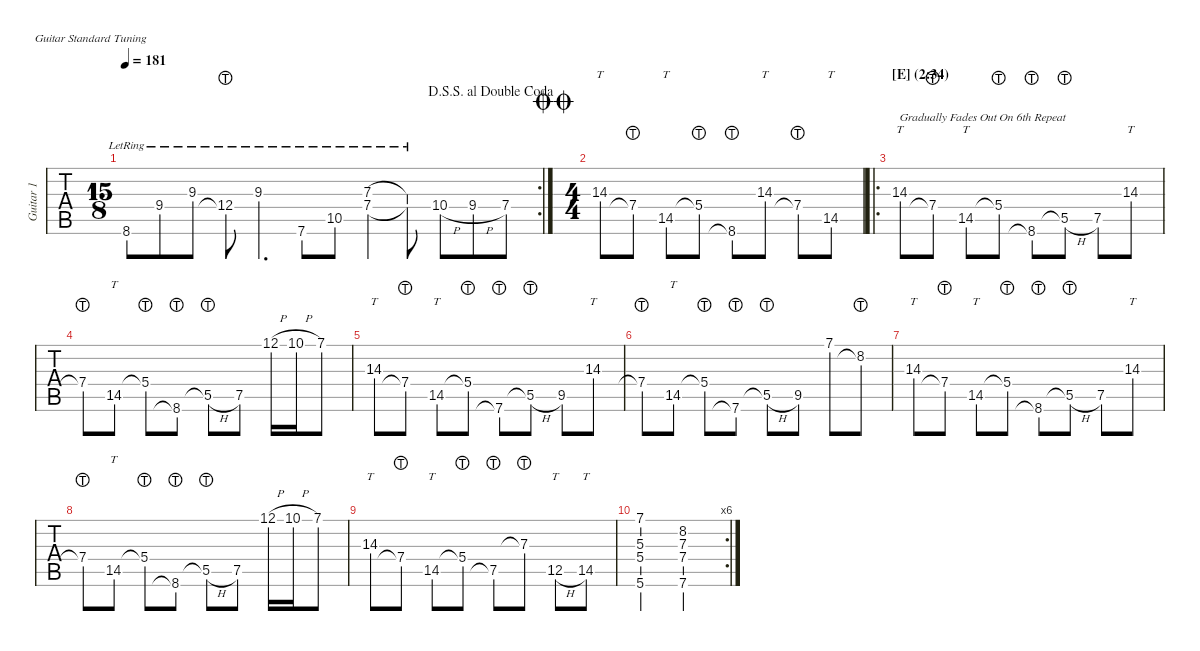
\defaultSystemsLayout 4
\hideDynamics
\bracketExtendMode nobrackets
\multiTrackTrackNamePolicy allsystems
\firstSystemTrackNameMode fullname
\otherSystemsTrackNameMode fullname
\otherSystemsTrackNameOrientation horizontal
\track ("Guitar 1" "Guitar 1") {instrument electricguitarclean}
\staff {tabs}
\tuning (E4 B3 G3 D3 A2 E2)
\rc 2
\ts (15 8)
\scale
0.980413
\jump dalsegnosegnoaldoublecoda
\tempo 181
\accidentals auto
\clef g2
\ottava regular
\simile none
\ks c
8.6{lr}.8{dy mf} 9.4{lr}.8 9.3{lr}.8 12.4{lht lr}.8 9.3{lr}.4{d} 7.6{lr}.8 10.5{lr}.8 (7.3{lr} 7.4{lr}).4 (7.3{lr t} 7.4{lr t}).8 10.4{h}.8 9.4{h}.8 7.4.8 |
\ts (4 4)
\scale
1.00075
\jump doublecoda
14.3.8{tt} 7.4{lht}.8 14.5.8{tt} 5.4{lht}.8 8.6{lht}.8 14.3.8{tt} 7.4{lht}.8 14.5.8{tt} |
\ro
\section ("E" "(2:34)")
\scale
1.00255 14.3.8{tt txt "Gradually Fades Out On 6th Repeat"} 7.4{lht}.8 14.5.8{tt} 5.4{lht}.8 8.6{lht}.8 5.5{h lht}.8 7.5.8 14.3.8{tt} |
\scale
0.996698 7.4{lht}.8 14.5.8{tt} 5.4{lht}.8 8.6{lht}.8 5.5{h lht}.8 7.5.8 12.1{h}.16 10.1{h}.16 7.1.8 |
\scale
1.01169 14.3.8{tt} 7.4{lht}.8 14.5.8{tt} 5.4{lht}.8 7.6{lht}.8 5.5{h lht}.8 9.5{acc #}.8 14.3.8{tt} |
\scale
0.993312 7.4{lht}.8 14.5.8{tt} 5.4{lht}.8 7.6{lht}.8 5.5{h lht}.8 9.5{acc #}.8 7.1.8 8.2{lht}.8 |
\scale
0.995002 14.3.8{tt} 7.4{lht}.8 14.5.8{tt} 5.4{lht}.8 8.6{lht}.8 5.5{h lht}.8 7.5.8 14.3.8{tt} |
\scale
1.01271 7.4{lht}.8 14.5.8{tt} 5.4{lht}.8 8.6{lht}.8 5.5{h lht}.8 7.5.8 12.1{h}.16 10.1{h}.16 7.1.8 |
\scale
0.996709 14.3.8{tt} 7.4{lht}.8 14.5.8{tt} 5.4{lht}.8 7.5{lht}.8 7.3{lht}.8 12.5{h}.8{tt} 14.5.8{tt} |
\rc 6
\scale
0.990579 (7.1 5.4 5.6 5.3).2 (8.2 7.4 7.6 7.3).2
